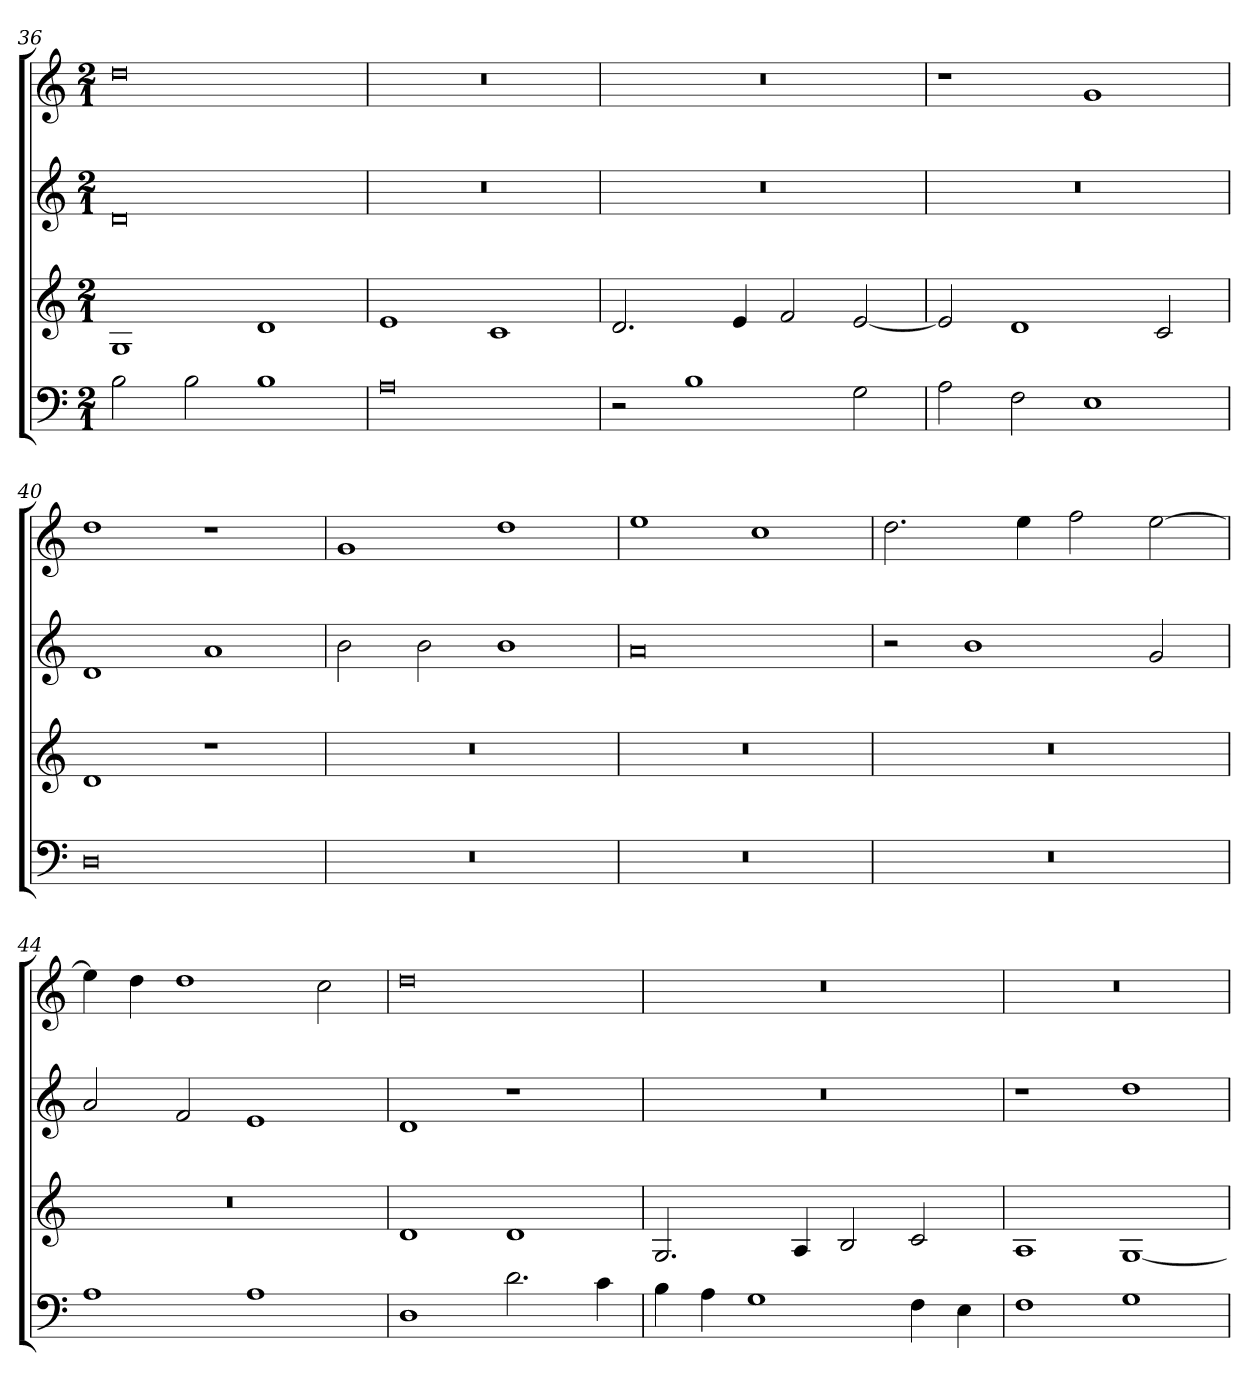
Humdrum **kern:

**kern	**kern	**kern	**kern
*part4	*part3	*part2	*part1
*staff4	*staff3	*staff2	*staff1
*clefF4	*clefG2	*clefG2	*clefG2
*M2/1	*M2/1	*M2/1	*M2/1
=36	=36	=36	=36
2B	1G	0d	0dd
2B	.	.	.
1B	1d	.	.
=37	=37	=37	=37
0A	1e	0r	0r
.	1c	.	.
=38	=38	=38	=38
2r	2.d	0r	0r
1B	.	.	.
.	4e	.	.
.	2f	.	.
2G	[2e	.	.
=39	=39	=39	=39
2A	2e]	0r	1r
2F	1d	.	.
1E	.	.	1g
.	2c	.	.
=40	=40	=40	=40
0D	1d	1d	1dd
.	1r	1a	1r
=41	=41	=41	=41
0r	0r	2b	1g
.	.	2b	.
.	.	1b	1dd
=42	=42	=42	=42
0r	0r	0a	1ee
.	.	.	1cc
=43	=43	=43	=43
0r	0r	2r	2.dd
.	.	1b	.
.	.	.	4ee
.	.	.	2ff
.	.	2g	[2ee
=44	=44	=44	=44
1A	0r	2a	4ee]
.	.	.	4dd
.	.	2f	1dd
1A	.	1e	.
.	.	.	2cc
=45	=45	=45	=45
1D	1d	1d	0dd
2.d	1d	1r	.
4c	.	.	.
=46	=46	=46	=46
4B	2.G	0r	0r
4A	.	.	.
1G	.	.	.
.	4A	.	.
.	2B	.	.
4F	2c	.	.
4E	.	.	.
=47	=47	=47	=47
1F	1A	1r	0r
1G	[1G	1dd	.
=	=	=	=
*-	*-	*-	*-
